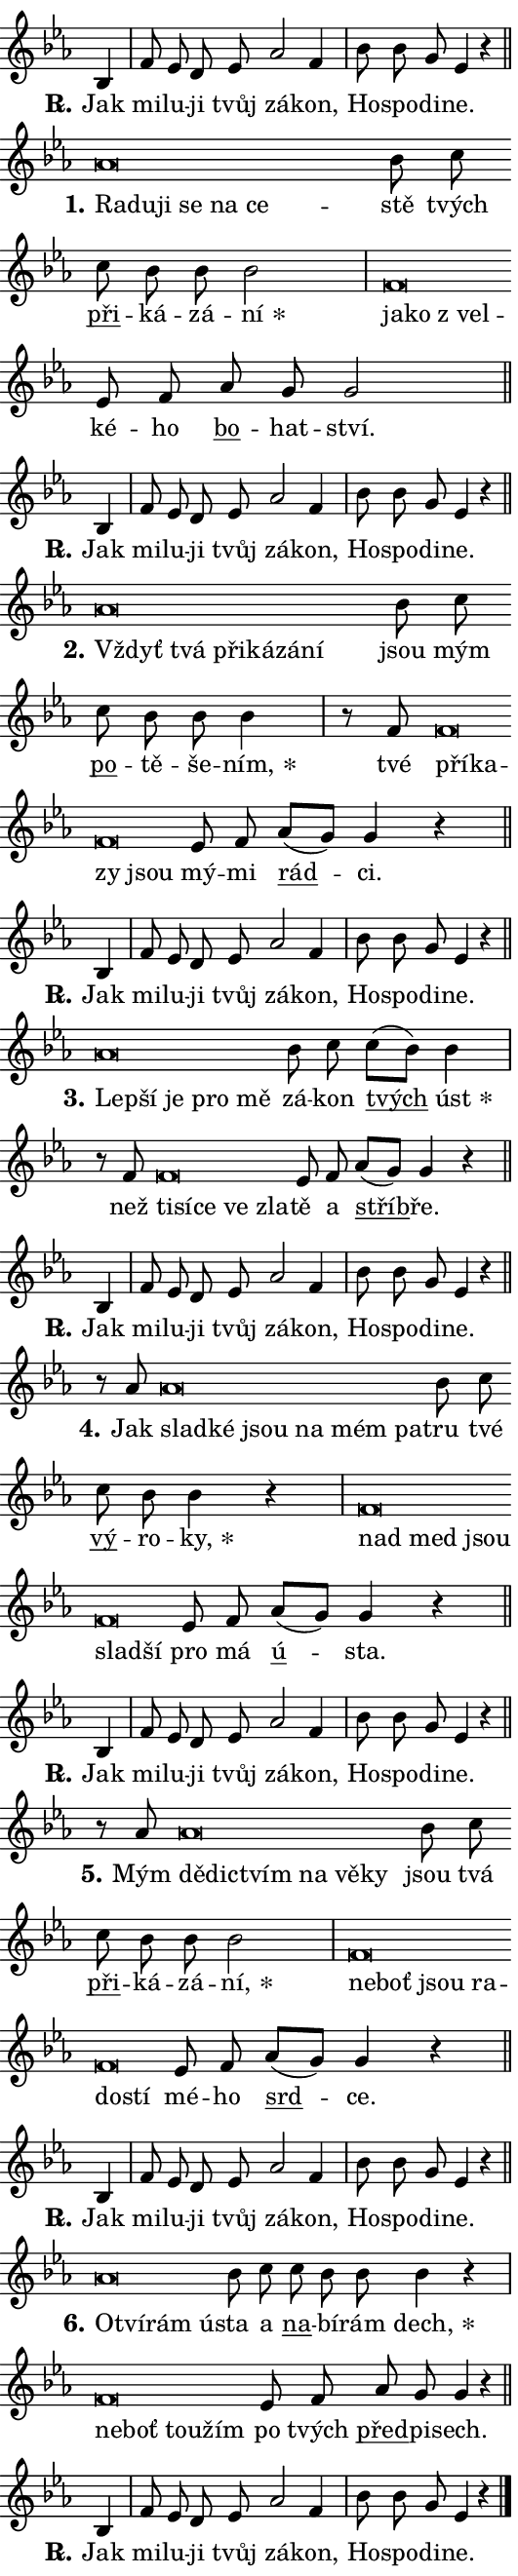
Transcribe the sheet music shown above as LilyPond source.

\version "2.24.0"
\header { tagline = "" }
\paper {
  indent = 0\cm
  top-margin = 0\cm
  right-margin = 0.13\cm % to fit lyric hyphens
  bottom-margin = 0\cm
  left-margin = 0\cm
  paper-width = 9\cm
  page-breaking = #ly:one-page-breaking
  system-system-spacing.basic-distance = #11
  score-system-spacing.basic-distance = #11
  ragged-last = ##f
}


%% Author: Thomas Morley
%% https://lists.gnu.org/archive/html/lilypond-user/2020-05/msg00002.html
#(define (line-position grob)
"Returns position of @var[grob} in current system:
   @code{'start}, if at first time-step
   @code{'end}, if at last time-step
   @code{'middle} otherwise
"
  (let* ((col (ly:item-get-column grob))
         (ln (ly:grob-object col 'left-neighbor))
         (rn (ly:grob-object col 'right-neighbor))
         (col-to-check-left (if (ly:grob? ln) ln col))
         (col-to-check-right (if (ly:grob? rn) rn col))
         (break-dir-left
           (and
             (ly:grob-property col-to-check-left 'non-musical #f)
             (ly:item-break-dir col-to-check-left)))
         (break-dir-right
           (and
             (ly:grob-property col-to-check-right 'non-musical #f)
             (ly:item-break-dir col-to-check-right))))
        (cond ((eqv? 1 break-dir-left) 'start)
              ((eqv? -1 break-dir-right) 'end)
              (else 'middle))))

#(define (tranparent-at-line-position vctor)
  (lambda (grob)
  "Relying on @code{line-position} select the relevant enry from @var{vctor}.
Used to determine transparency,"
    (case (line-position grob)
      ((end) (not (vector-ref vctor 0)))
      ((middle) (not (vector-ref vctor 1)))
      ((start) (not (vector-ref vctor 2))))))

noteHeadBreakVisibility =
#(define-music-function (break-visibility)(vector?)
"Makes @code{NoteHead}s transparent relying on @var{break-visibility}"
#{
  \override NoteHead.transparent =
    #(tranparent-at-line-position break-visibility)
#})

#(define delete-ledgers-for-transparent-note-heads
  (lambda (grob)
    "Reads whether a @code{NoteHead} is transparent.
If so this @code{NoteHead} is removed from @code{'note-heads} from
@var{grob}, which is supposed to be @code{LedgerLineSpanner}.
As a result ledgers are not printed for this @code{NoteHead}"
    (let* ((nhds-array (ly:grob-object grob 'note-heads))
           (nhds-list
             (if (ly:grob-array? nhds-array)
                 (ly:grob-array->list nhds-array)
                 '()))
           ;; Relies on the transparent-property being done before
           ;; Staff.LedgerLineSpanner.after-line-breaking is executed.
           ;; This is fragile ...
           (to-keep
             (remove
               (lambda (nhd)
                 (ly:grob-property nhd 'transparent #f))
               nhds-list)))
      ;; TODO find a better method to iterate over grob-arrays, similiar
      ;; to filter/remove etc for lists
      ;; For now rebuilt from scratch
      (set! (ly:grob-object grob 'note-heads)  '())
      (for-each
        (lambda (nhd)
          (ly:pointer-group-interface::add-grob grob 'note-heads nhd))
        to-keep))))

squashNotes = {
  \override NoteHead.X-extent = #'(-0.2 . 0.2)
  \override NoteHead.Y-extent = #'(-0.75 . 0)
  \override NoteHead.stencil =
    #(lambda (grob)
       (let ((pos (ly:grob-property grob 'staff-position)))
         (begin
           (if (< pos -7) (display "ERROR: Lower brevis then expected\n") (display ""))
           (if (<= pos -6) ly:text-interface::print ly:note-head::print))))
}
unSquashNotes = {
  \revert NoteHead.X-extent
  \revert NoteHead.Y-extent
  \revert NoteHead.stencil
}

hideNotes = \noteHeadBreakVisibility #begin-of-line-visible
unHideNotes = \noteHeadBreakVisibility #all-visible

% work-around for resetting accidentals
% https://lilypond.org/doc/v2.23/Documentation/notation/displaying-rhythms#unmetered-music
cadenzaMeasure = {
  \cadenzaOff
  \partial 1024 s1024
  \cadenzaOn
}

#(define-markup-command (accent layout props text) (markup?)
  "Underline accented syllable"
  (interpret-markup layout props
    #{\markup \override #'(offset . 4.3) \underline { #text }#}))

responsum = \markup \concat {
  "R" \hspace #-1.05 \path #0.1 #'((moveto 0 0.07) (lineto 0.9 0.8)) \hspace #0.05 "."
}

spaceSize = #0.6828661417322834 % exact space size for TeX Gyre Schola

\layout {
  \context {
    \Staff
    \remove "Time_signature_engraver"
    \override LedgerLineSpanner.after-line-breaking = #delete-ledgers-for-transparent-note-heads
  }
  \context {
    \Lyrics {
      \override LyricSpace.minimum-distance = \spaceSize
      \override LyricText.font-name = #"TeX Gyre Schola"
      \override LyricText.font-size = 1
      \override StanzaNumber.font-name = #"TeX Gyre Schola Bold"
      \override StanzaNumber.font-size = 1
    }
  }
  \context {
    \Score 
    \override NoteHead.text =
      #(lambda (grob) 
        (let ((pos (ly:grob-property grob 'staff-position)))
          #{\markup {
            \combine
              \halign #-0.55 \raise #(if (= pos -6) 0 0.5) \override #'(thickness . 2) \draw-line #'(3.2 . 0)
              \musicglyph "noteheads.sM1"
          }#}))
  }
}

% magnetic-lyrics.ily
%
%   written by
%     Jean Abou Samra <jean@abou-samra.fr>
%     Werner Lemberg <wl@gnu.org>
%
%   adapted by
%     Jiri Hon <jiri.hon@gmail.com>
%
% Version 2022-Apr-15

% https://www.mail-archive.com/lilypond-user@gnu.org/msg149350.html

#(define (Left_hyphen_pointer_engraver context)
   "Collect syllable-hyphen-syllable occurrences in lyrics and store
them in properties.  This engraver only looks to the left.  For
example, if the lyrics input is @code{foo -- bar}, it does the
following.

@itemize @bullet
@item
Set the @code{text} property of the @code{LyricHyphen} grob between
@q{foo} and @q{bar} to @code{foo}.

@item
Set the @code{left-hyphen} property of the @code{LyricText} grob with
text @q{foo} to the @code{LyricHyphen} grob between @q{foo} and
@q{bar}.
@end itemize

Use this auxiliary engraver in combination with the
@code{lyric-@/text::@/apply-@/magnetic-@/offset!} hook."
   (let ((hyphen #f)
         (text #f))
     (make-engraver
      (acknowledgers
       ((lyric-syllable-interface engraver grob source-engraver)
        (set! text grob)))
      (end-acknowledgers
       ((lyric-hyphen-interface engraver grob source-engraver)
        ;(when (not (grob::has-interface grob 'lyric-space-interface))
          (set! hyphen grob)));)
      ((stop-translation-timestep engraver)
       (when (and text hyphen)
         (ly:grob-set-object! text 'left-hyphen hyphen))
       (set! text #f)
       (set! hyphen #f)))))

#(define (lyric-text::apply-magnetic-offset! grob)
   "If the space between two syllables is less than the value in
property @code{LyricText@/.details@/.squash-threshold}, move the right
syllable to the left so that it gets concatenated with the left
syllable.

Use this function as a hook for
@code{LyricText@/.after-@/line-@/breaking} if the
@code{Left_@/hyphen_@/pointer_@/engraver} is active."
   (let ((hyphen (ly:grob-object grob 'left-hyphen #f)))
     (when hyphen
       (let ((left-text (ly:spanner-bound hyphen LEFT)))
         (when (grob::has-interface left-text 'lyric-syllable-interface)
           (let* ((common (ly:grob-common-refpoint grob left-text X))
                  (this-x-ext (ly:grob-extent grob common X))
                  (left-x-ext
                   (begin
                     ;; Trigger magnetism for left-text.
                     (ly:grob-property left-text 'after-line-breaking)
                     (ly:grob-extent left-text common X)))
                  ;; `delta` is the gap width between two syllables.
                  (delta (- (interval-start this-x-ext)
                            (interval-end left-x-ext)))
                  (details (ly:grob-property grob 'details))
                  (threshold (assoc-get 'squash-threshold details 0.2)))
             (when (< delta threshold)
               (let* (;; We have to manipulate the input text so that
                      ;; ligatures crossing syllable boundaries are not
                      ;; disabled.  For languages based on the Latin
                      ;; script this is essentially a beautification.
                      ;; However, for non-Western scripts it can be a
                      ;; necessity.
                      (lt (ly:grob-property left-text 'text))
                      (rt (ly:grob-property grob 'text))
                      (is-space (grob::has-interface hyphen 'lyric-space-interface))
                      (space (if is-space " " ""))
                      (extra-delta (if is-space spaceSize 0))
                      ;; Append new syllable.
                      (ltrt-space (if (and (string? lt) (string? rt))
                                (string-append lt space rt)
                                (make-concat-markup (list lt space rt))))
                      ;; Right-align `ltrt` to the right side.
                      (ltrt-space-markup (grob-interpret-markup
                               grob
                               (make-translate-markup
                                (cons (interval-length this-x-ext) 0)
                                (make-right-align-markup ltrt-space)))))
                 (begin
                   ;; Don't print `left-text`.
                   (ly:grob-set-property! left-text 'stencil #f)
                   ;; Set text and stencil (which holds all collected
                   ;; syllables so far) and shift it to the left.
                   (ly:grob-set-property! grob 'text ltrt-space)
                   (ly:grob-set-property! grob 'stencil ltrt-space-markup)
                   (ly:grob-translate-axis! grob (- (- delta extra-delta)) X))))))))))


#(define (lyric-hyphen::displace-bounds-first grob)
   ;; Make very sure this callback isn't triggered too early.
   (let ((left (ly:spanner-bound grob LEFT))
         (right (ly:spanner-bound grob RIGHT)))
     (ly:grob-property left 'after-line-breaking)
     (ly:grob-property right 'after-line-breaking)
     (ly:lyric-hyphen::print grob)))

squashThreshold = #0.4

\layout {
  \context {
    \Lyrics
    \consists #Left_hyphen_pointer_engraver
    \override LyricText.after-line-breaking =
      #lyric-text::apply-magnetic-offset!
    \override LyricHyphen.stencil = #lyric-hyphen::displace-bounds-first
    \override LyricText.details.squash-threshold = \squashThreshold
    \override LyricHyphen.minimum-distance = 0
    \override LyricHyphen.minimum-length = \squashThreshold
  }
}

squashText = \override LyricText.details.squash-threshold = 9999
unSquashText = \override LyricText.details.squash-threshold = \squashThreshold

leftText = \override LyricText.self-alignment-X = #LEFT
unLeftText = \revert LyricText.self-alignment-X

starOffset = #(lambda (grob) 
                (let ((x_offset (ly:self-alignment-interface::aligned-on-x-parent grob)))
                  (if (= x_offset 0) 0 (+ x_offset 1.2))))

star = #(define-music-function (syllable)(string?)
"Append star separator at the end of a syllable"
#{
  \once \override LyricText.X-offset = #starOffset
  \lyricmode { \markup {
    #syllable
    \override #'((font-name . "TeX Gyre Schola Bold")) \hspace #0.2 \lower #0.65 \larger "*"
  } }
#})

starAccent = #(define-music-function (syllable)(string?)
"Append star separator at the end of a syllable and make accent"
#{
  \once \override LyricText.X-offset = #starOffset
  \lyricmode { \markup {
    \accent #syllable
    \override #'((font-name . "TeX Gyre Schola Bold")) \hspace #0.2 \lower #0.65 \larger "*"
  } }
#})

breath = #(define-music-function (syllable)(string?)
"Append breathing indicator at the end of a syllable"
#{
  \lyricmode { \markup { #syllable "+" } }
#})

optionalBreath = #(define-music-function (syllable)(string?)
"Append optional breathing indicator at the end of a syllable"
#{
  \lyricmode { \markup { #syllable "(+)" } }
#})


\score {
    <<
        \new Voice = "melody" { \cadenzaOn \key es \major \relative { bes4 \cadenzaMeasure \bar "|" f'8 es d es as2 f4 \cadenzaMeasure \bar "|" bes8 bes g es4 r \cadenzaMeasure \bar "||" \break } }
        \new Lyrics \lyricsto "melody" { \lyricmode { \set stanza = \responsum
Jak mi -- lu -- ji tvůj zá -- kon, Ho -- spo -- di -- ne. } }
    >>
    \layout {}
}

\score {
    <<
        \new Voice = "melody" { \cadenzaOn \key es \major \relative { \squashNotes as'\breve*1/16 \hideNotes \breve*1/16 \bar "" \breve*1/16 \bar "" \breve*1/16 \bar "" \breve*1/16 \breve*1/16 \bar "" \unHideNotes \unSquashNotes bes8 c \bar "" c bes bes bes2 \cadenzaMeasure \bar "|" \squashNotes f\breve*1/16 \hideNotes \breve*1/16 \breve*1/16 \bar "" \unHideNotes \unSquashNotes es8 f \bar "" as g g2 \cadenzaMeasure \bar "||" \break } }
        \new Lyrics \lyricsto "melody" { \lyricmode { \set stanza = "1."
\leftText Ra -- \squashText du -- ji se na ce -- \unLeftText \unSquashText stě tvých \markup \accent při -- ká -- zá -- \star ní \leftText ja -- \squashText ko "z vel" -- \unLeftText \unSquashText ké -- ho \markup \accent bo -- hat -- ství. } }
    >>
    \layout {}
}

\score {
    <<
        \new Voice = "melody" { \cadenzaOn \key es \major \relative { bes4 \cadenzaMeasure \bar "|" f'8 es d es as2 f4 \cadenzaMeasure \bar "|" bes8 bes g es4 r \cadenzaMeasure \bar "||" \break } }
        \new Lyrics \lyricsto "melody" { \lyricmode { \set stanza = \responsum
Jak mi -- lu -- ji tvůj zá -- kon, Ho -- spo -- di -- ne. } }
    >>
    \layout {}
}

\score {
    <<
        \new Voice = "melody" { \cadenzaOn \key es \major \relative { \squashNotes as'\breve*1/16 \hideNotes \breve*1/16 \bar "" \breve*1/16 \bar "" \breve*1/16 \bar "" \breve*1/16 \breve*1/16 \bar "" \unHideNotes \unSquashNotes bes8 c \bar "" c bes bes bes4 \cadenzaMeasure \bar "|" r8 f8 \squashNotes f\breve*1/16 \hideNotes \breve*1/16 \bar "" \breve*1/16 \breve*1/16 \bar "" \unHideNotes \unSquashNotes es8 f \bar "" as[( g)] g4 r \cadenzaMeasure \bar "||" \break } }
        \new Lyrics \lyricsto "melody" { \lyricmode { \set stanza = "2."
\leftText Vždyť \squashText tvá při -- ká -- zá -- ní \unLeftText \unSquashText jsou mým \markup \accent po -- tě -- še -- \star ním, tvé \leftText pří -- \squashText ka -- zy jsou \unLeftText \unSquashText mý -- mi \markup \accent rád -- ci. } }
    >>
    \layout {}
}

\score {
    <<
        \new Voice = "melody" { \cadenzaOn \key es \major \relative { bes4 \cadenzaMeasure \bar "|" f'8 es d es as2 f4 \cadenzaMeasure \bar "|" bes8 bes g es4 r \cadenzaMeasure \bar "||" \break } }
        \new Lyrics \lyricsto "melody" { \lyricmode { \set stanza = \responsum
Jak mi -- lu -- ji tvůj zá -- kon, Ho -- spo -- di -- ne. } }
    >>
    \layout {}
}

\score {
    <<
        \new Voice = "melody" { \cadenzaOn \key es \major \relative { \squashNotes as'\breve*1/16 \hideNotes \breve*1/16 \bar "" \breve*1/16 \bar "" \breve*1/16 \breve*1/16 \bar "" \unHideNotes \unSquashNotes bes8 c \bar "" c[( bes)] bes4 \cadenzaMeasure \bar "|" r8 f8 \squashNotes f\breve*1/16 \hideNotes \breve*1/16 \bar "" \breve*1/16 \bar "" \breve*1/16 \breve*1/16 \bar "" \unHideNotes \unSquashNotes es8 f \bar "" as[( g)] g4 r \cadenzaMeasure \bar "||" \break } }
        \new Lyrics \lyricsto "melody" { \lyricmode { \set stanza = "3."
\leftText Lep -- \squashText ší je pro mě \unLeftText \unSquashText zá -- kon \markup \accent tvých \star úst než \leftText ti -- \squashText sí -- ce ve zla -- \unLeftText \unSquashText tě a \markup \accent stříb -- ře. } }
    >>
    \layout {}
}

\score {
    <<
        \new Voice = "melody" { \cadenzaOn \key es \major \relative { bes4 \cadenzaMeasure \bar "|" f'8 es d es as2 f4 \cadenzaMeasure \bar "|" bes8 bes g es4 r \cadenzaMeasure \bar "||" \break } }
        \new Lyrics \lyricsto "melody" { \lyricmode { \set stanza = \responsum
Jak mi -- lu -- ji tvůj zá -- kon, Ho -- spo -- di -- ne. } }
    >>
    \layout {}
}

\score {
    <<
        \new Voice = "melody" { \cadenzaOn \key es \major \relative { r8 as'8 \squashNotes as\breve*1/16 \hideNotes \breve*1/16 \bar "" \breve*1/16 \bar "" \breve*1/16 \bar "" \breve*1/16 \breve*1/16 \bar "" \unHideNotes \unSquashNotes bes8 c \bar "" c bes bes4 r \cadenzaMeasure \bar "|" \squashNotes f\breve*1/16 \hideNotes \breve*1/16 \bar "" \breve*1/16 \bar "" \breve*1/16 \breve*1/16 \bar "" \unHideNotes \unSquashNotes es8 f \bar "" as[( g)] g4 r \cadenzaMeasure \bar "||" \break } }
        \new Lyrics \lyricsto "melody" { \lyricmode { \set stanza = "4."
Jak \leftText slad -- \squashText ké jsou na mém pa -- \unLeftText \unSquashText tru tvé \markup \accent vý -- ro -- \star ky, \leftText nad \squashText med jsou slad -- ší \unLeftText \unSquashText pro má \markup \accent ú -- sta. } }
    >>
    \layout {}
}

\score {
    <<
        \new Voice = "melody" { \cadenzaOn \key es \major \relative { bes4 \cadenzaMeasure \bar "|" f'8 es d es as2 f4 \cadenzaMeasure \bar "|" bes8 bes g es4 r \cadenzaMeasure \bar "||" \break } }
        \new Lyrics \lyricsto "melody" { \lyricmode { \set stanza = \responsum
Jak mi -- lu -- ji tvůj zá -- kon, Ho -- spo -- di -- ne. } }
    >>
    \layout {}
}

\score {
    <<
        \new Voice = "melody" { \cadenzaOn \key es \major \relative { r8 as'8 \squashNotes as\breve*1/16 \hideNotes \breve*1/16 \bar "" \breve*1/16 \bar "" \breve*1/16 \bar "" \breve*1/16 \breve*1/16 \bar "" \unHideNotes \unSquashNotes bes8 c \bar "" c bes bes bes2 \cadenzaMeasure \bar "|" \squashNotes f\breve*1/16 \hideNotes \breve*1/16 \bar "" \breve*1/16 \bar "" \breve*1/16 \bar "" \breve*1/16 \breve*1/16 \bar "" \unHideNotes \unSquashNotes es8 f \bar "" as[( g)] g4 r \cadenzaMeasure \bar "||" \break } }
        \new Lyrics \lyricsto "melody" { \lyricmode { \set stanza = "5."
Mým \leftText dě -- \squashText dic -- tvím na vě -- ky \unLeftText \unSquashText jsou tvá \markup \accent při -- ká -- zá -- \star ní, \leftText ne -- \squashText boť jsou ra -- do -- stí \unLeftText \unSquashText mé -- ho \markup \accent srd -- ce. } }
    >>
    \layout {}
}

\score {
    <<
        \new Voice = "melody" { \cadenzaOn \key es \major \relative { bes4 \cadenzaMeasure \bar "|" f'8 es d es as2 f4 \cadenzaMeasure \bar "|" bes8 bes g es4 r \cadenzaMeasure \bar "||" \break } }
        \new Lyrics \lyricsto "melody" { \lyricmode { \set stanza = \responsum
Jak mi -- lu -- ji tvůj zá -- kon, Ho -- spo -- di -- ne. } }
    >>
    \layout {}
}

\score {
    <<
        \new Voice = "melody" { \cadenzaOn \key es \major \relative { \squashNotes as'\breve*1/16 \hideNotes \breve*1/16 \bar "" \breve*1/16 \breve*1/16 \bar "" \unHideNotes \unSquashNotes bes8 c \bar "" c bes bes bes4 r \cadenzaMeasure \bar "|" \squashNotes f\breve*1/16 \hideNotes \breve*1/16 \bar "" \breve*1/16 \breve*1/16 \bar "" \unHideNotes \unSquashNotes es8 f \bar "" as g g4 r \cadenzaMeasure \bar "||" \break } }
        \new Lyrics \lyricsto "melody" { \lyricmode { \set stanza = "6."
\leftText O -- \squashText tví -- rám ú -- \unLeftText \unSquashText sta a \markup \accent na -- bí -- rám \star dech, \leftText ne -- \squashText boť tou -- žím \unLeftText \unSquashText po tvých \markup \accent před -- pi -- sech. } }
    >>
    \layout {}
}

\score {
    <<
        \new Voice = "melody" { \cadenzaOn \key es \major \relative { bes4 \cadenzaMeasure \bar "|" f'8 es d es as2 f4 \cadenzaMeasure \bar "|" bes8 bes g es4 r \cadenzaMeasure \bar "||" \break } \bar "|." }
        \new Lyrics \lyricsto "melody" { \lyricmode { \set stanza = \responsum
Jak mi -- lu -- ji tvůj zá -- kon, Ho -- spo -- di -- ne. } }
    >>
    \layout {}
}
